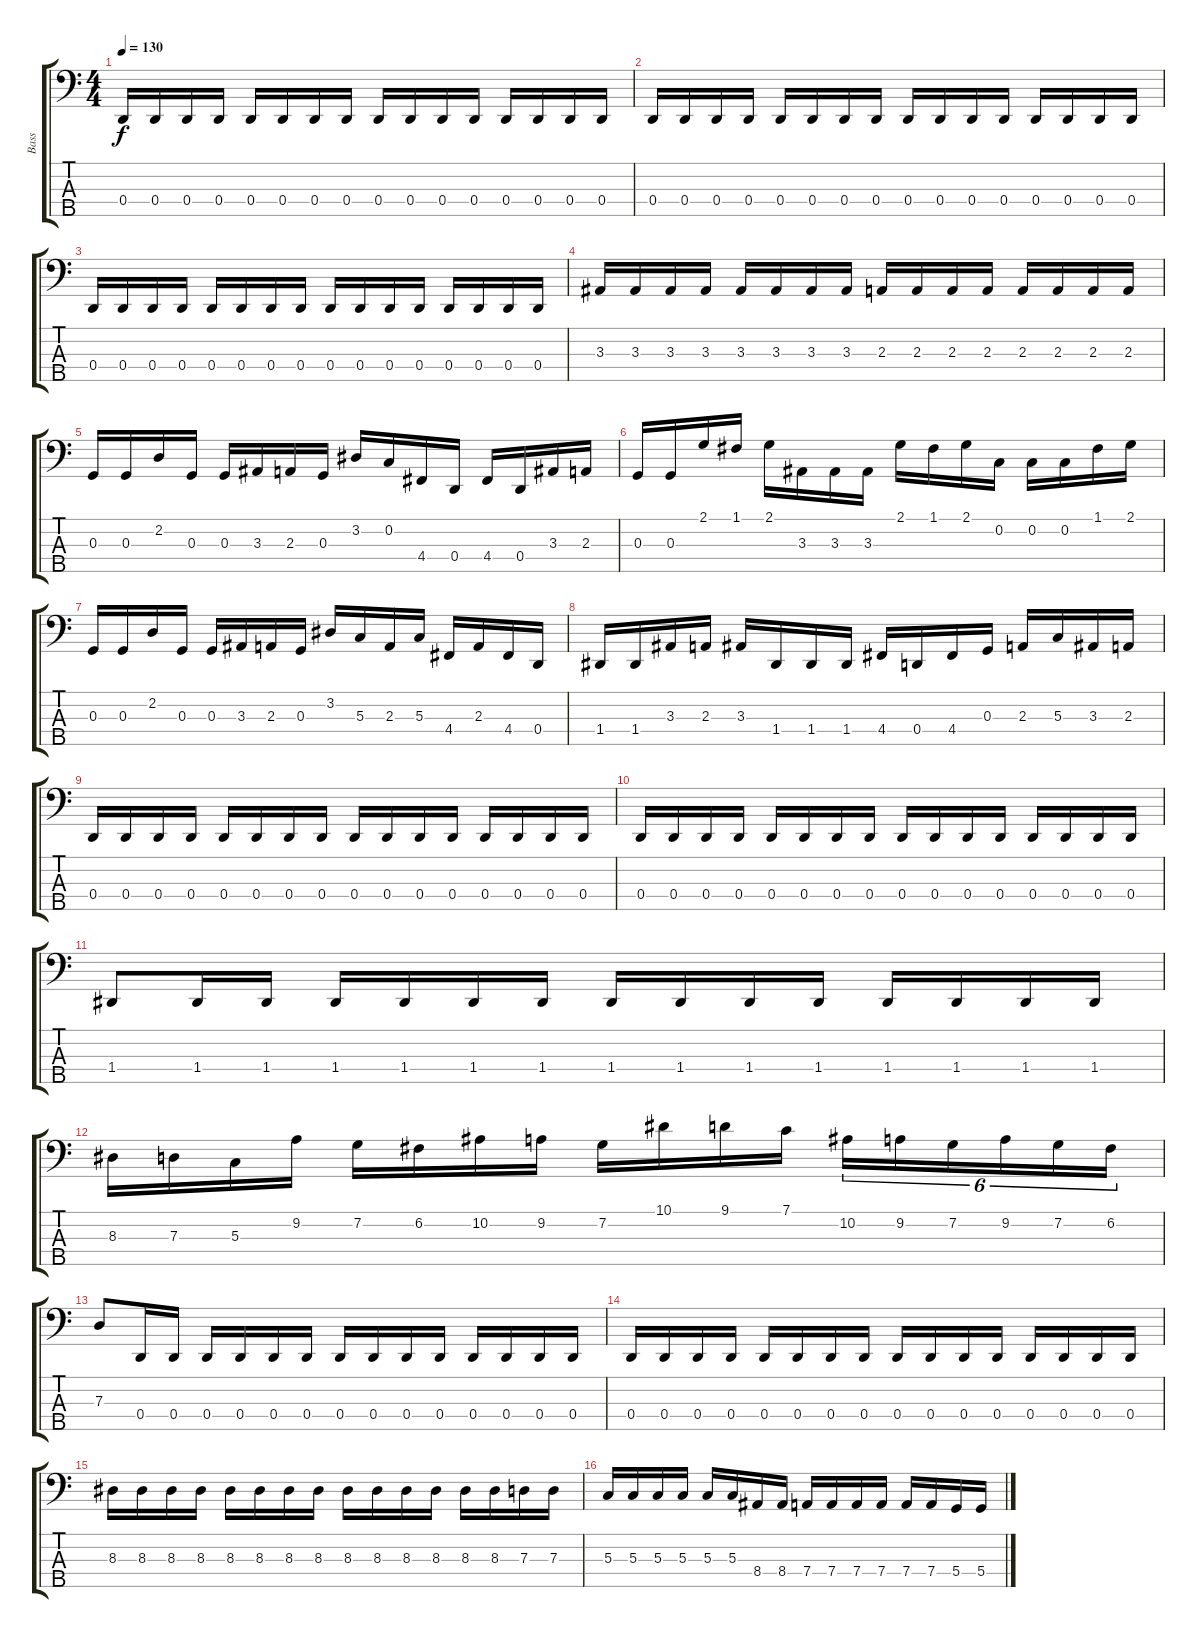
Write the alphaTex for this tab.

\track ("Bass" "Bass") {instrument electricbassfinger}
\staff {score tabs}
\tuning (F2 C2 G1 D1 A0) {hide}
\ts (4 4)
\tempo 130
\clef f4
\ks c
0.4.16{dy f} 0.4.16 0.4.16 0.4.16 0.4.16 0.4.16 0.4.16 0.4.16 0.4.16 0.4.16 0.4.16 0.4.16 0.4.16 0.4.16 0.4.16 0.4.16 |
0.4.16 0.4.16 0.4.16 0.4.16 0.4.16 0.4.16 0.4.16 0.4.16 0.4.16 0.4.16 0.4.16 0.4.16 0.4.16 0.4.16 0.4.16 0.4.16 |
0.4.16 0.4.16 0.4.16 0.4.16 0.4.16 0.4.16 0.4.16 0.4.16 0.4.16 0.4.16 0.4.16 0.4.16 0.4.16 0.4.16 0.4.16 0.4.16 |
3.3.16 3.3.16 3.3.16 3.3.16 3.3.16 3.3.16 3.3.16 3.3.16 2.3.16 2.3.16 2.3.16 2.3.16 2.3.16 2.3.16 2.3.16 2.3.16 |
0.3.16 0.3.16 2.2.16 0.3.16 0.3.16 3.3.16 2.3.16 0.3.16 3.2.16 0.2.16 4.4.16 0.4.16 4.4.16 0.4.16 3.3.16 2.3.16 |
0.3.16 0.3.16 2.1.16 1.1.16 2.1.16 3.3.16 3.3.16 3.3.16 2.1.16 1.1.16 2.1.16 0.2.16 0.2.16 0.2.16 1.1.16 2.1.16 |
0.3.16 0.3.16 2.2.16 0.3.16 0.3.16 3.3.16 2.3.16 0.3.16 3.2.16 5.3.16 2.3.16 5.3.16 4.4.16 2.3.16 4.4.16 0.4.16 |
1.4.16 1.4.16 3.3.16 2.3.16 3.3.16 1.4.16 1.4.16 1.4.16 4.4.16 0.4.16 4.4.16 0.3.16 2.3.16 5.3.16 3.3.16 2.3.16 |
0.4.16 0.4.16 0.4.16 0.4.16 0.4.16 0.4.16 0.4.16 0.4.16 0.4.16 0.4.16 0.4.16 0.4.16 0.4.16 0.4.16 0.4.16 0.4.16 |
0.4.16 0.4.16 0.4.16 0.4.16 0.4.16 0.4.16 0.4.16 0.4.16 0.4.16 0.4.16 0.4.16 0.4.16 0.4.16 0.4.16 0.4.16 0.4.16 |
1.4.8 1.4.16 1.4.16 1.4.16 1.4.16 1.4.16 1.4.16 1.4.16 1.4.16 1.4.16 1.4.16 1.4.16 1.4.16 1.4.16 1.4.16 |
8.3.16 7.3.16 5.3.16 9.2.16 7.2.16 6.2.16 10.2.16 9.2.16 7.2.16 10.1.16 9.1.16 7.1.16 10.2.16{tu (6 4)} 9.2.16{tu (6 4)} 7.2.16{tu (6 4)} 9.2.16{tu (6 4)} 7.2.16{tu (6 4)} 6.2.16{tu (6 4)} |
7.3.8 0.4.16 0.4.16 0.4.16 0.4.16 0.4.16 0.4.16 0.4.16 0.4.16 0.4.16 0.4.16 0.4.16 0.4.16 0.4.16 0.4.16 |
0.4.16 0.4.16 0.4.16 0.4.16 0.4.16 0.4.16 0.4.16 0.4.16 0.4.16 0.4.16 0.4.16 0.4.16 0.4.16 0.4.16 0.4.16 0.4.16 |
8.3.16 8.3.16 8.3.16 8.3.16 8.3.16 8.3.16 8.3.16 8.3.16 8.3.16 8.3.16 8.3.16 8.3.16 8.3.16 8.3.16 7.3.16 7.3.16 |
5.3.16 5.3.16 5.3.16 5.3.16 5.3.16 5.3.16 8.4.16 8.4.16 7.4.16 7.4.16 7.4.16 7.4.16 7.4.16 7.4.16 5.4.16 5.4.16
